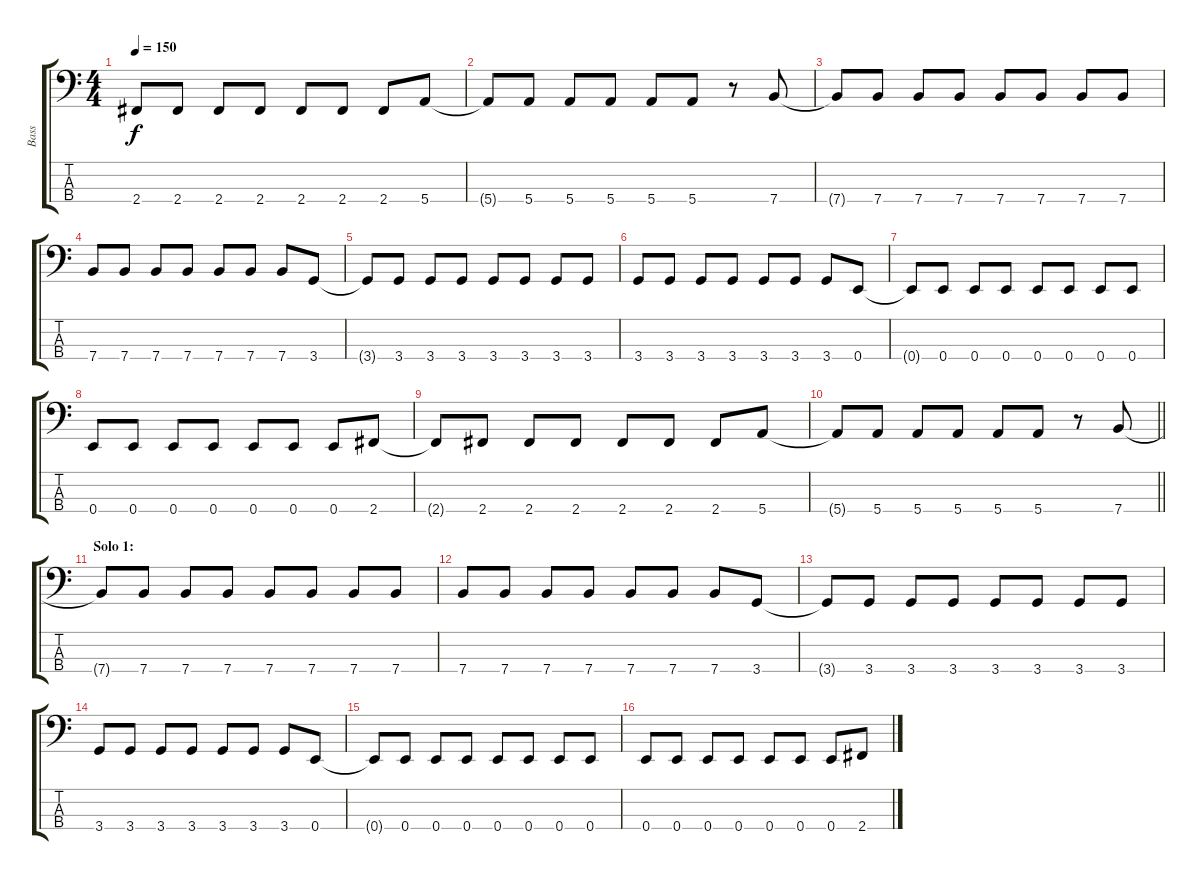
\track ("Bass" "Bass") {instrument electricbasspick}
\staff {score tabs}
\tuning (G2 D2 A1 E1) {hide}
\ts (4 4)
\tempo 150
\clef f4
\ks c
2.4{t}.8{dy f} 2.4.8 2.4.8 2.4.8 2.4.8 2.4.8 2.4.8 5.4.8 |
5.4{t}.8 5.4.8 5.4.8 5.4.8 5.4.8 5.4.8 r.8 7.4.8 |
7.4{t}.8 7.4.8 7.4.8 7.4.8 7.4.8 7.4.8 7.4.8 7.4.8 |
7.4.8 7.4.8 7.4.8 7.4.8 7.4.8 7.4.8 7.4.8 3.4.8 |
3.4{t}.8 3.4.8 3.4.8 3.4.8 3.4.8 3.4.8 3.4.8 3.4.8 |
3.4.8 3.4.8 3.4.8 3.4.8 3.4.8 3.4.8 3.4.8 0.4.8 |
0.4{t}.8 0.4.8 0.4.8 0.4.8 0.4.8 0.4.8 0.4.8 0.4.8 |
0.4.8 0.4.8 0.4.8 0.4.8 0.4.8 0.4.8 0.4.8 2.4.8 |
2.4{t}.8 2.4.8 2.4.8 2.4.8 2.4.8 2.4.8 2.4.8 5.4.8 |
\barLineRight lightlight
5.4{t}.8 5.4.8 5.4.8 5.4.8 5.4.8 5.4.8 r.8 7.4.8 |
\section ("" "Solo 1:")
7.4{t}.8 7.4.8 7.4.8 7.4.8 7.4.8 7.4.8 7.4.8 7.4.8 |
7.4.8 7.4.8 7.4.8 7.4.8 7.4.8 7.4.8 7.4.8 3.4.8 |
3.4{t}.8 3.4.8 3.4.8 3.4.8 3.4.8 3.4.8 3.4.8 3.4.8 |
3.4.8 3.4.8 3.4.8 3.4.8 3.4.8 3.4.8 3.4.8 0.4.8 |
0.4{t}.8 0.4.8 0.4.8 0.4.8 0.4.8 0.4.8 0.4.8 0.4.8 |
0.4.8 0.4.8 0.4.8 0.4.8 0.4.8 0.4.8 0.4.8 2.4.8
